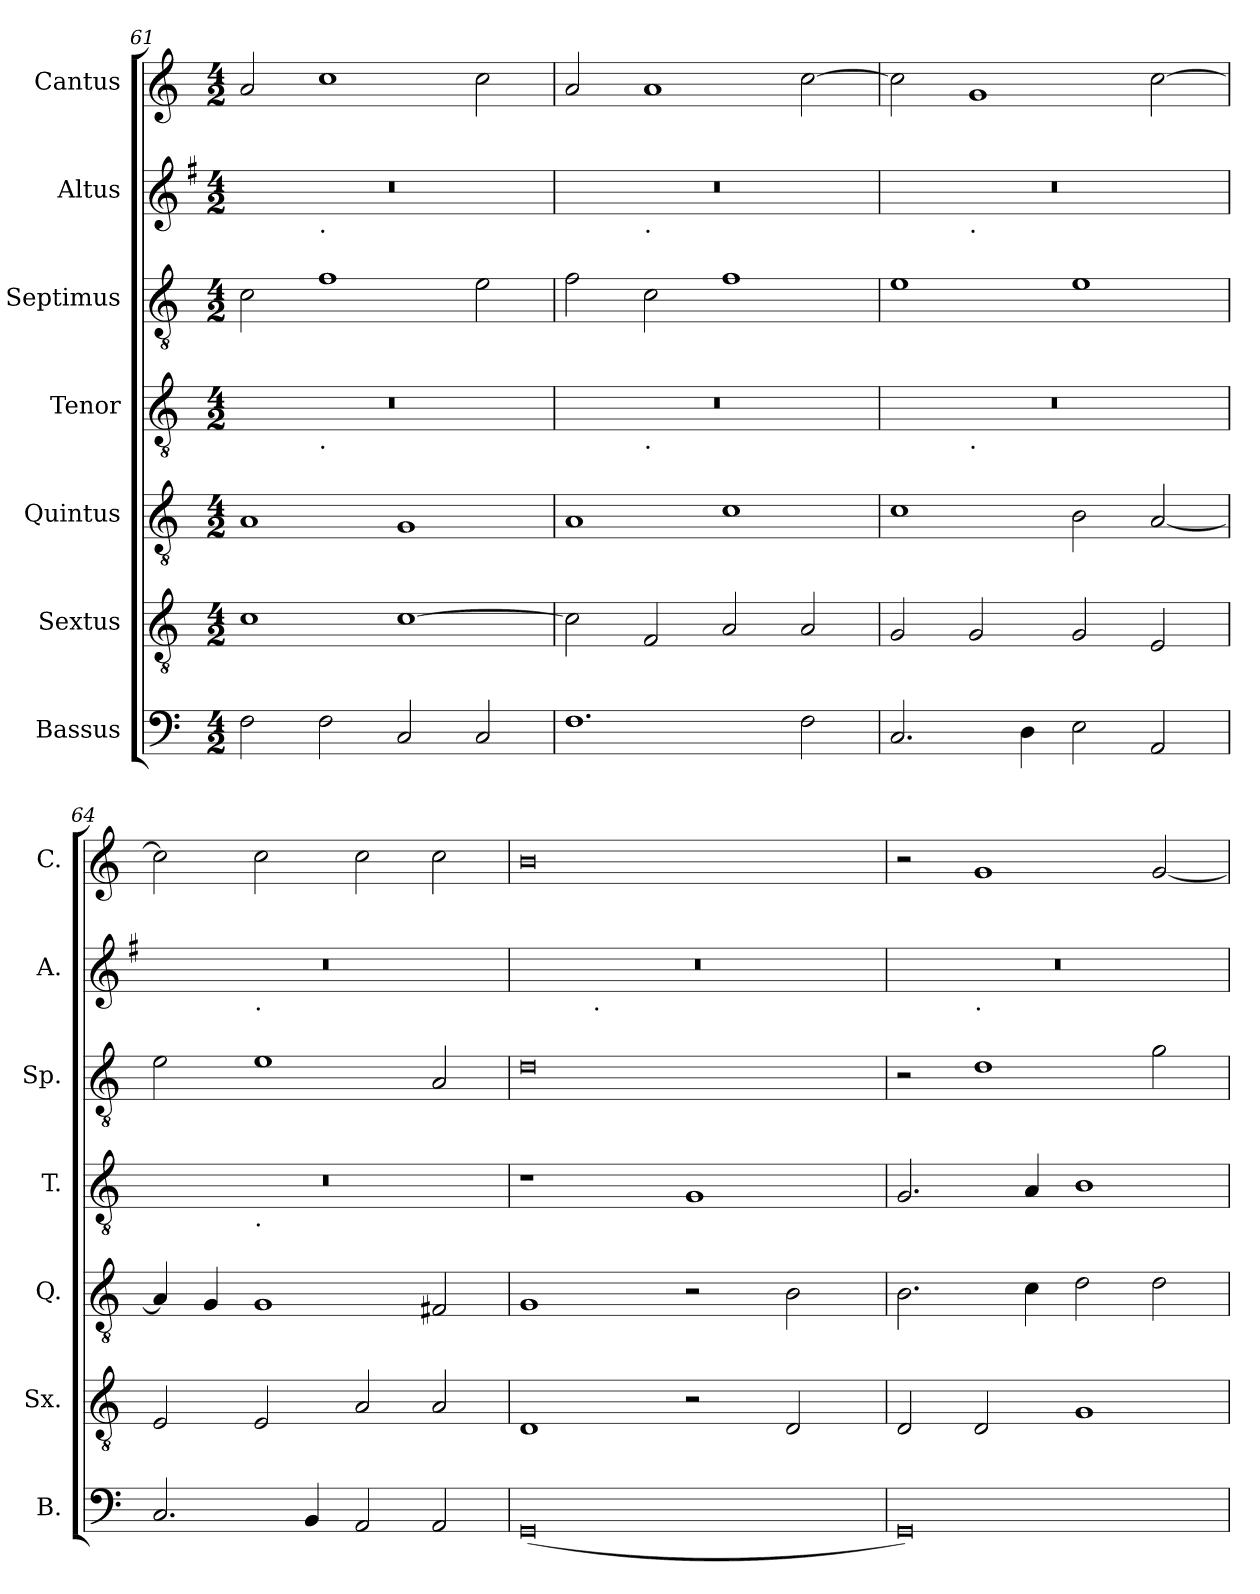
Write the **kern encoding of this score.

**kern	**kern	**kern	**kern	**kern	**kern	**kern
*part7	*part6	*part5	*part4	*part3	*part2	*part1
*staff7	*staff6	*staff5	*staff4	*staff3	*staff2	*staff1
*I"Bassus	*I"Sextus	*I"Quintus	*I"Tenor	*I"Septimus	*I"Altus	*I"Cantus
*I'B.	*I'Sx.	*I'Q.	*I'T.	*I'Sp.	*I'A.	*I'C.
!!LO:PB:g=z
*clefF4	*clefGv2	*clefGv2	*clefGv2	*clefGv2	*clefG2	*clefG2
*k[]	*k[]	*k[]	*k[]	*k[]	*k[f#]	*k[]
*M4/2	*M4/2	*M4/2	*M4/2	*M4/2	*M4/2	*M4/2
=61	=61	=61	=61	=61	=61	=61
*	*	*	*^	*	*^	*
2F\	1c	1A	0r	2ryy	2c\	0r	2ryy	2a/
!	!	!	!	!	!	!	!LO:TX:b:t=.	!
!	!	!	!	!LO:TX:b:t=.	!	!	!	!
2F\	.	.	.	1.ryy	1f	.	1.ryy	1cc
2C/	[1c	1G	.	.	.	.	.	.
2C/	.	.	.	.	2e\	.	.	2cc\
=62	=62	=62	=62	=62	=62	=62	=62	=62
1.F	2c\]	1A	0r	2ryy	2f\	0r	2ryy	2a/
!	!	!	!	!	!	!	!LO:TX:b:t=.	!
!	!	!	!	!LO:TX:b:t=.	!	!	!	!
.	2F/	.	.	1.ryy	2c\	.	1.ryy	1a
.	2A/	1c	.	.	1f	.	.	.
2F\	2A/	.	.	.	.	.	.	[2cc\
=63	=63	=63	=63	=63	=63	=63	=63	=63
2.C/	2G/	1c	0r	2ryy	1e	0r	2ryy	2cc\]
!	!	!	!	!	!	!	!LO:TX:b:t=.	!
!	!	!	!	!LO:TX:b:t=.	!	!	!	!
.	2G/	.	.	1.ryy	.	.	1.ryy	1g
4D\	.	.	.	.	.	.	.	.
2E\	2G/	2B\	.	.	1e	.	.	.
2AA/	2E/	[2A/	.	.	.	.	.	[2cc\
=64	=64	=64	=64	=64	=64	=64	=64	=64
2.C/	2E/	4A/]	0r	2ryy	2e\	0r	2ryy	2cc\]
.	.	4G/	.	.	.	.	.	.
!	!	!	!	!	!	!	!LO:TX:b:t=.	!
!	!	!	!	!LO:TX:b:t=.	!	!	!	!
.	2E/	1G	.	1.ryy	1e	.	1.ryy	2cc\
4BB/	.	.	.	.	.	.	.	.
2AA/	2A/	.	.	.	.	.	.	2cc\
2AA/	2A/	2F#X/	.	.	2A/	.	.	2cc\
*	*	*	*v	*v	*	*	*	*
=65	=65	=65	=65	=65	=65	=65	=65
(<0GG	1D	1G	1r	0d	0r	4ryy	0b
.	.	.	.	.	.	16ryy	.
!	!	!	!	!	!	!LO:TX:b:t=.	!
.	.	.	.	.	.	1ryy	.
.	2r	2r	1G	.	.	.	.
.	.	.	.	.	.	2ryy	.
.	2D/	2B\	.	.	.	.	.
.	.	.	.	.	.	8.ryy	.
=66	=66	=66	=66	=66	=66	=66	=66
0GG)	2D/	2.B\	2.G/	2r	0r	2ryy	2r
!	!	!	!	!	!	!LO:TX:b:t=.	!
.	2D/	.	.	1d	.	1.ryy	1g
.	.	4c\	4A/	.	.	.	.
.	1G	2d\	1B	.	.	.	.
.	.	2d\	.	2g\	.	.	[2g/
*	*	*	*	*	*v	*v	*
=	=	=	=	=	=	=
*-	*-	*-	*-	*-	*-	*-
